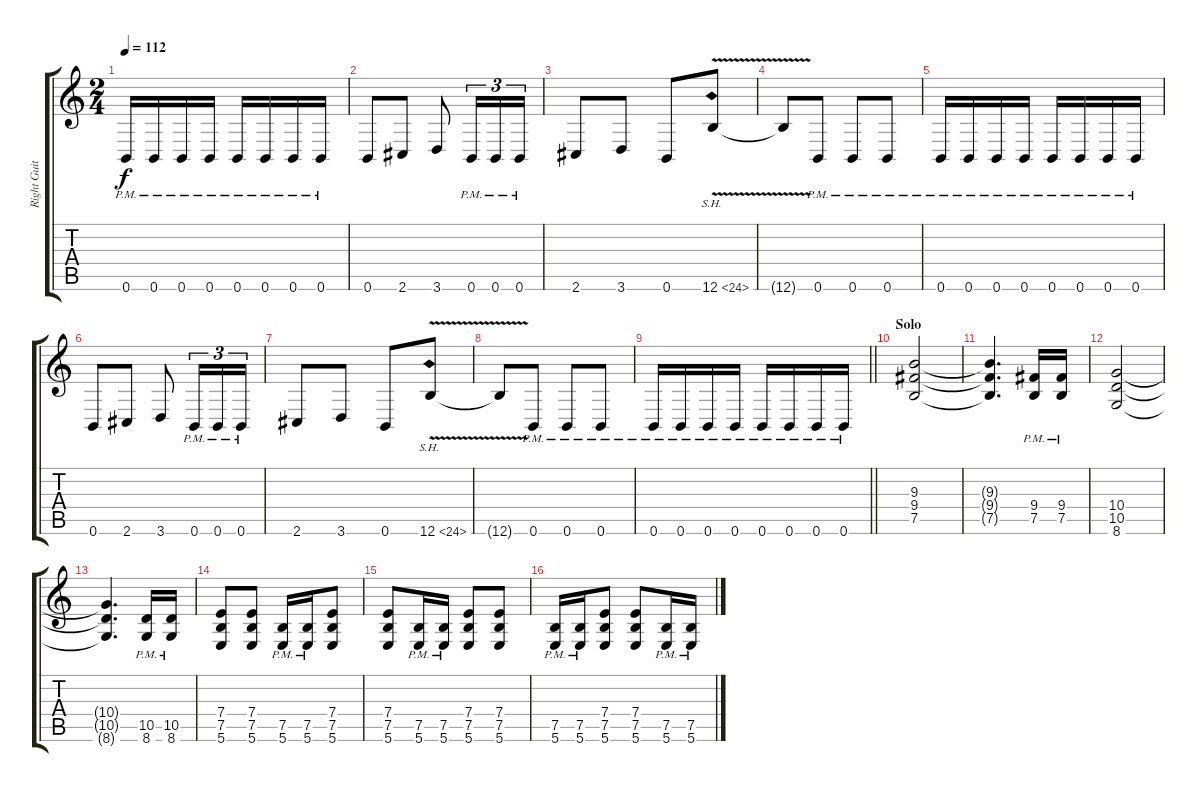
\track ("Right Guitar" "Right Guit") {instrument distortionguitar}
\staff {score tabs}
\tuning (B3 Gb3 D3 A2 E2 B1) {hide}
\ts (2 4)
\tempo 112
\clef g2
\ks c
0.6{pm}.16{dy f} 0.6{pm}.16 0.6{pm}.16 0.6{pm}.16 0.6{pm}.16 0.6{pm}.16 0.6{pm}.16 0.6{pm}.16 |
0.6.8 2.6.8 3.6.8 0.6{pm}.16{tu (3 2)} 0.6{pm}.16{tu (3 2)} 0.6{pm}.16{tu (3 2)} |
2.6.8 3.6.8 0.6.8 12.6{sh 12 v}.8 |
12.6{t}.8 0.6{pm}.8 0.6{pm}.8 0.6{pm}.8 |
0.6{pm}.16 0.6{pm}.16 0.6{pm}.16 0.6{pm}.16 0.6{pm}.16 0.6{pm}.16 0.6{pm}.16 0.6{pm}.16 |
0.6.8 2.6.8 3.6.8 0.6{pm}.16{tu (3 2)} 0.6{pm}.16{tu (3 2)} 0.6{pm}.16{tu (3 2)} |
2.6.8 3.6.8 0.6.8 12.6{sh 12 v}.8 |
12.6{t}.8 0.6{pm}.8 0.6{pm}.8 0.6{pm}.8 |
\barLineRight lightlight
0.6{pm}.16 0.6{pm}.16 0.6{pm}.16 0.6{pm}.16 0.6{pm}.16 0.6{pm}.16 0.6{pm}.16 0.6{pm}.16 |
\section ("" "Solo")
(9.3 9.4 7.5).2{balance 8} |
(9.3{t} 9.4{t} 7.5{t}).4{d} (9.4{pm} 7.5{pm}).16 (9.4{pm} 7.5{pm}).16 |
(10.4 10.5 8.6).2 |
(10.4{t} 10.5{t} 8.6{t}).4{d} (10.5{pm} 8.6{pm}).16 (10.5{pm} 8.6{pm}).16 |
(7.4 7.5 5.6).8 (7.4 7.5 5.6).8 (7.5{pm} 5.6{pm}).16 (7.5{pm} 5.6{pm}).16 (7.4 7.5 5.6).8 |
(7.4 7.5 5.6).8 (7.5{pm} 5.6{pm}).16 (7.5{pm} 5.6{pm}).16 (7.4 7.5 5.6).8 (7.4 7.5 5.6).8 |
(7.5{pm} 5.6{pm}).16 (7.5{pm} 5.6{pm}).16 (7.4 7.5 5.6).8 (7.4 7.5 5.6).8 (7.5{pm} 5.6{pm}).16 (7.5{pm} 5.6{pm}).16
